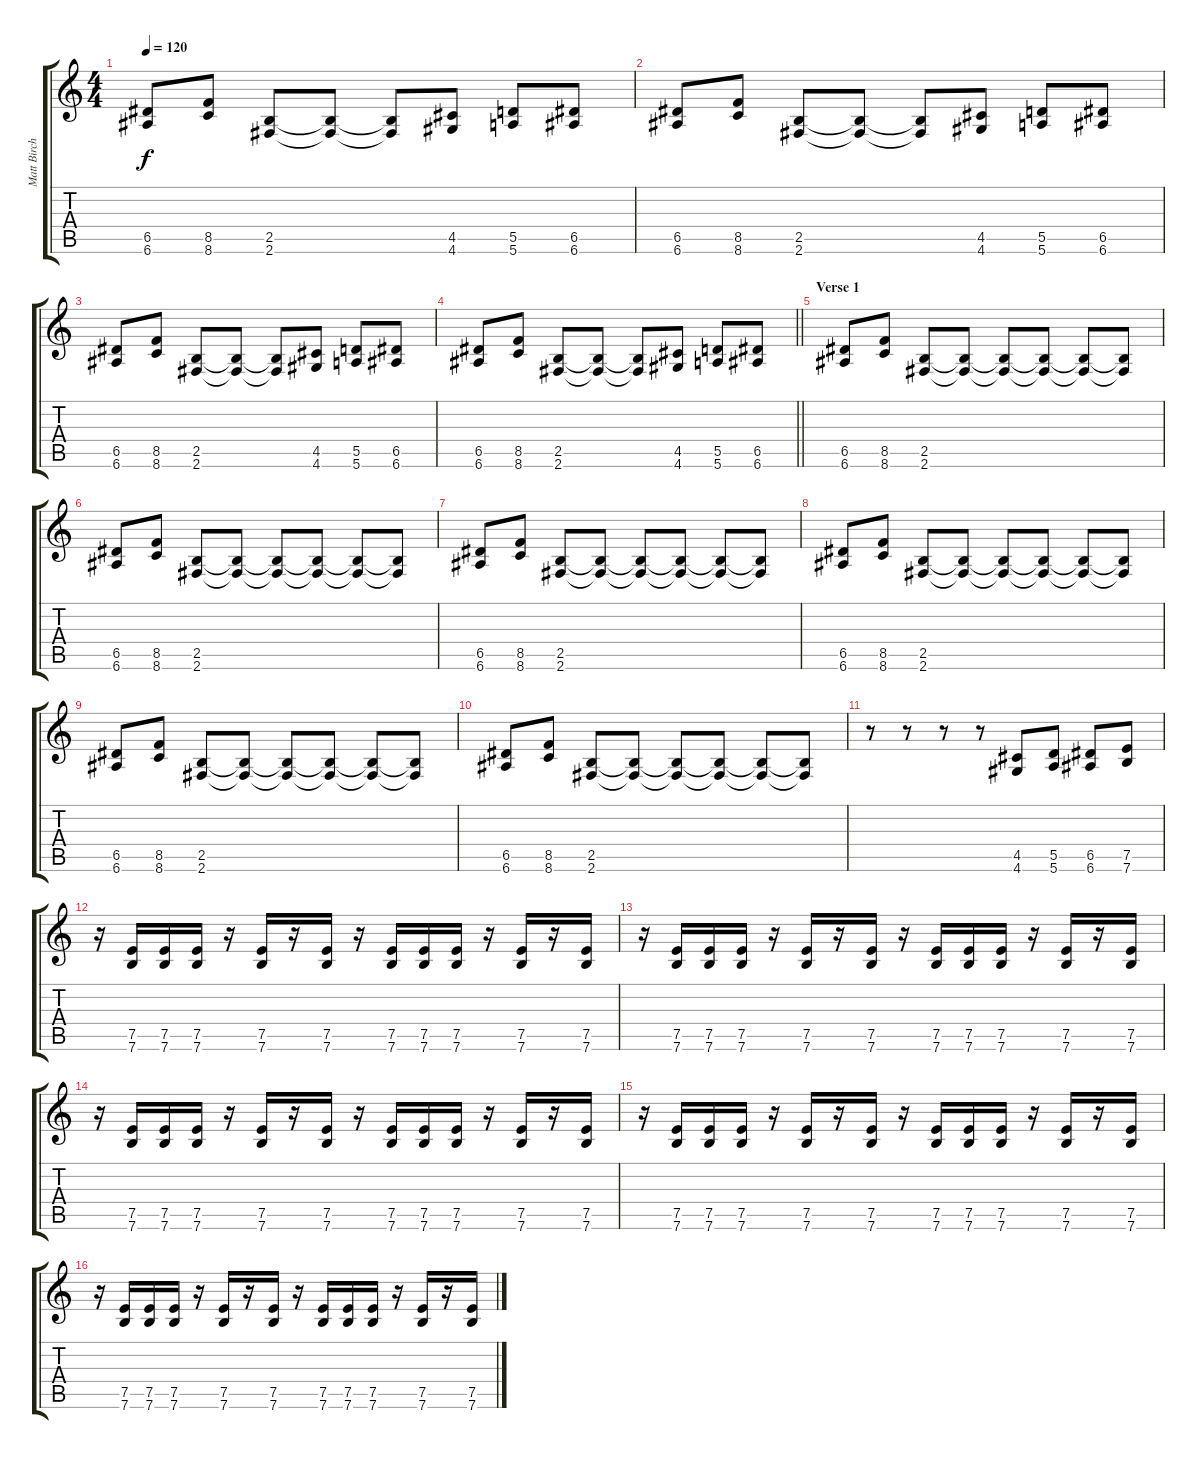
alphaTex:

\track ("Matt Birch" "Matt Birch") {instrument distortionguitar}
\staff {score tabs}
\tuning (E4 B3 G3 D3 A2 E2) {hide}
\ts (4 4)
\tempo 120
\clef g2
\ks c
(6.5 6.6).8{dy f} (8.5 8.6).8 (2.5 2.6).8 (2.5{t} 2.6{t}).8 (2.5{t} 2.6{t}).8 (4.5 4.6).8 (5.5 5.6).8 (6.5 6.6).8 |
(6.5 6.6).8 (8.5 8.6).8 (2.5 2.6).8 (2.5{t} 2.6{t}).8 (2.5{t} 2.6{t}).8 (4.5 4.6).8 (5.5 5.6).8 (6.5 6.6).8 |
(6.5 6.6).8 (8.5 8.6).8 (2.5 2.6).8 (2.5{t} 2.6{t}).8 (2.5{t} 2.6{t}).8 (4.5 4.6).8 (5.5 5.6).8 (6.5 6.6).8 |
\barLineRight lightlight
(6.5 6.6).8 (8.5 8.6).8 (2.5 2.6).8 (2.5{t} 2.6{t}).8 (2.5{t} 2.6{t}).8 (4.5 4.6).8 (5.5 5.6).8 (6.5 6.6).8 |
\section ("" "Verse 1")
(6.5 6.6).8 (8.5 8.6).8 (2.5 2.6).8 (2.5{t} 2.6{t}).8 (2.5{t} 2.6{t}).8 (2.5{t} 2.6{t}).8 (2.5{t} 2.6{t}).8 (2.5{t} 2.6{t}).8 |
(6.5 6.6).8 (8.5 8.6).8 (2.5 2.6).8 (2.5{t} 2.6{t}).8 (2.5{t} 2.6{t}).8 (2.5{t} 2.6{t}).8 (2.5{t} 2.6{t}).8 (2.5{t} 2.6{t}).8 |
(6.5 6.6).8 (8.5 8.6).8 (2.5 2.6).8 (2.5{t} 2.6{t}).8 (2.5{t} 2.6{t}).8 (2.5{t} 2.6{t}).8 (2.5{t} 2.6{t}).8 (2.5{t} 2.6{t}).8 |
(6.5 6.6).8 (8.5 8.6).8 (2.5 2.6).8 (2.5{t} 2.6{t}).8 (2.5{t} 2.6{t}).8 (2.5{t} 2.6{t}).8 (2.5{t} 2.6{t}).8 (2.5{t} 2.6{t}).8 |
(6.5 6.6).8 (8.5 8.6).8 (2.5 2.6).8 (2.5{t} 2.6{t}).8 (2.5{t} 2.6{t}).8 (2.5{t} 2.6{t}).8 (2.5{t} 2.6{t}).8 (2.5{t} 2.6{t}).8 |
(6.5 6.6).8 (8.5 8.6).8 (2.5 2.6).8 (2.5{t} 2.6{t}).8 (2.5{t} 2.6{t}).8 (2.5{t} 2.6{t}).8 (2.5{t} 2.6{t}).8 (2.5{t} 2.6{t}).8 |
r.8 r.8 r.8 r.8 (4.5 4.6).8 (5.5 5.6).8 (6.5 6.6).8 (7.5 7.6).8 |
r.16 (7.5 7.6).16 (7.5 7.6).16 (7.5 7.6).16 r.16 (7.5 7.6).16 r.16 (7.5 7.6).16 r.16 (7.5 7.6).16 (7.5 7.6).16 (7.5 7.6).16 r.16 (7.5 7.6).16 r.16 (7.5 7.6).16 |
r.16 (7.5 7.6).16 (7.5 7.6).16 (7.5 7.6).16 r.16 (7.5 7.6).16 r.16 (7.5 7.6).16 r.16 (7.5 7.6).16 (7.5 7.6).16 (7.5 7.6).16 r.16 (7.5 7.6).16 r.16 (7.5 7.6).16 |
r.16 (7.5 7.6).16 (7.5 7.6).16 (7.5 7.6).16 r.16 (7.5 7.6).16 r.16 (7.5 7.6).16 r.16 (7.5 7.6).16 (7.5 7.6).16 (7.5 7.6).16 r.16 (7.5 7.6).16 r.16 (7.5 7.6).16 |
r.16 (7.5 7.6).16 (7.5 7.6).16 (7.5 7.6).16 r.16 (7.5 7.6).16 r.16 (7.5 7.6).16 r.16 (7.5 7.6).16 (7.5 7.6).16 (7.5 7.6).16 r.16 (7.5 7.6).16 r.16 (7.5 7.6).16 |
r.16 (7.5 7.6).16 (7.5 7.6).16 (7.5 7.6).16 r.16 (7.5 7.6).16 r.16 (7.5 7.6).16 r.16 (7.5 7.6).16 (7.5 7.6).16 (7.5 7.6).16 r.16 (7.5 7.6).16 r.16 (7.5 7.6).16
